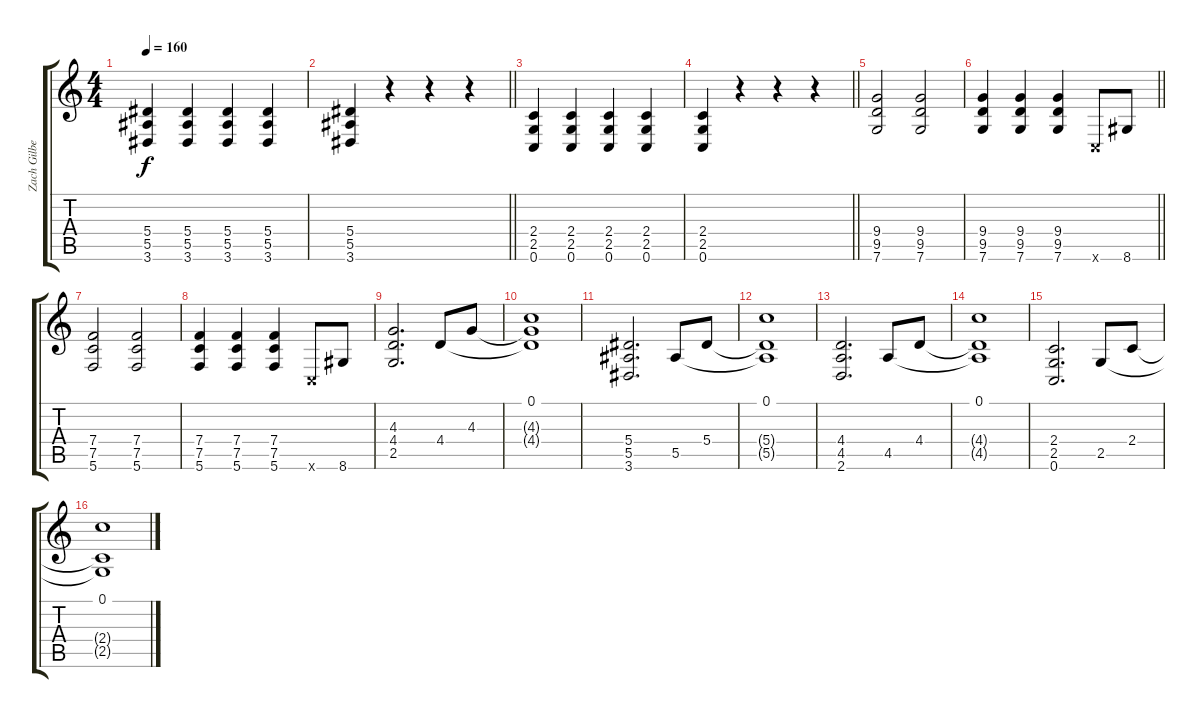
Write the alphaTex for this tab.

\track ("Zach Gilbert" "Zach Gilbe") {instrument overdrivenguitar}
\staff {score tabs}
\tuning (C4 G3 Eb3 Bb2 F2 C2) {hide}
\ts (4 4)
\tempo 160
\clef g2
\ks c
(5.4 5.5 3.6).4{dy f} (5.4 5.5 3.6).4 (5.4 5.5 3.6).4 (5.4 5.5 3.6).4 |
\barLineRight lightlight
(5.4 5.5 3.6).4 r.4 r.4 r.4 |
(2.4 2.5 0.6).4 (2.4 2.5 0.6).4 (2.4 2.5 0.6).4 (2.4 2.5 0.6).4 |
\barLineRight lightlight
(2.4 2.5 0.6).4 r.4 r.4 r.4 |
(9.4 9.5 7.6).2 (9.4 9.5 7.6).2 |
\barLineRight lightlight
(9.4 9.5 7.6).4 (9.4 9.5 7.6).4 (9.4 9.5 7.6).4 0.6{x}.8 8.6.8 |
(7.4 7.5 5.6).2 (7.4 7.5 5.6).2 |
(7.4 7.5 5.6).4 (7.4 7.5 5.6).4 (7.4 7.5 5.6).4 0.6{x}.8 8.6.8 |
(4.3 4.4 2.5).2{d volume 10 balance 8 instrument electricguitarclean} 4.4.8 4.3.8 |
(0.1 4.3{t} 4.4{t}).1 |
(5.4 5.5 3.6).2{d} 5.5.8 5.4.8 |
(0.1 5.4{t} 5.5{t}).1 |
(4.4 4.5 2.6).2{d} 4.5.8 4.4.8 |
(0.1 4.4{t} 4.5{t}).1 |
(2.4 2.5 0.6).2{d} 2.5.8 2.4.8 |
(0.1 2.4{t} 2.5{t}).1
